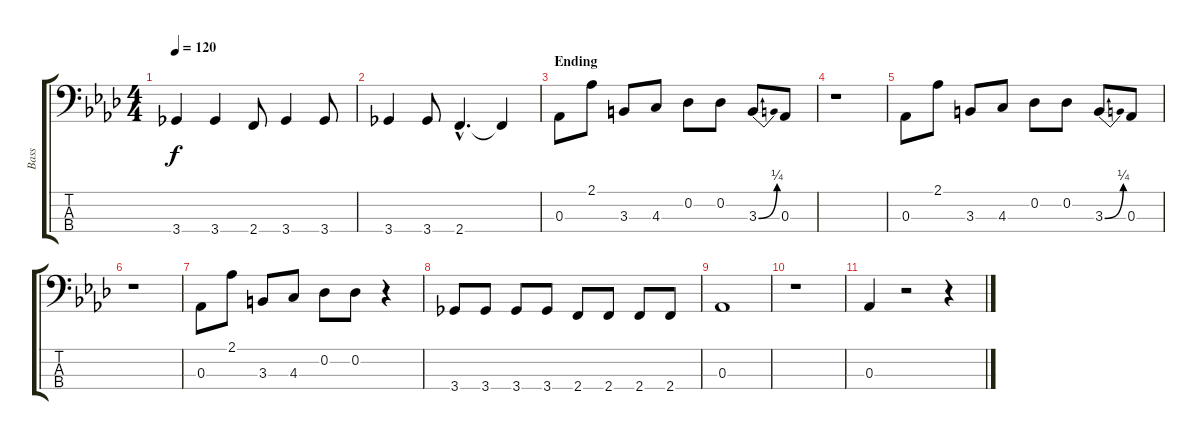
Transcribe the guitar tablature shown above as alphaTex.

\track ("Bass" "Bass") {instrument electricbasspick}
\staff {score tabs}
\tuning (Gb2 Db2 Ab1 Eb1) {hide}
\ts (4 4)
\tempo 120
\clef f4
\ks ab
3.4.4{dy f} 3.4.4 2.4.8 3.4.4 3.4.8 |
3.4.4 3.4.8 2.4{hac}.4{d} 2.4{t}.4 |
\section ("" "Ending")
0.3.8 2.1.8 3.3.8 4.3.8 0.2.8 0.2.8 3.3{be (bend 0 0 60 1)}.8 0.3.8 |
r.1 |
0.3.8 2.1.8 3.3.8 4.3.8 0.2.8 0.2.8 3.3{be (bend 0 0 60 1)}.8 0.3.8 |
r.1 |
0.3.8 2.1.8 3.3.8 4.3.8 0.2.8 0.2.8 r.4 |
3.4.8 3.4.8 3.4.8 3.4.8 2.4.8 2.4.8 2.4.8 2.4.8 |
0.3.1 |
r.1 |
0.3.4 r.2 r.4
